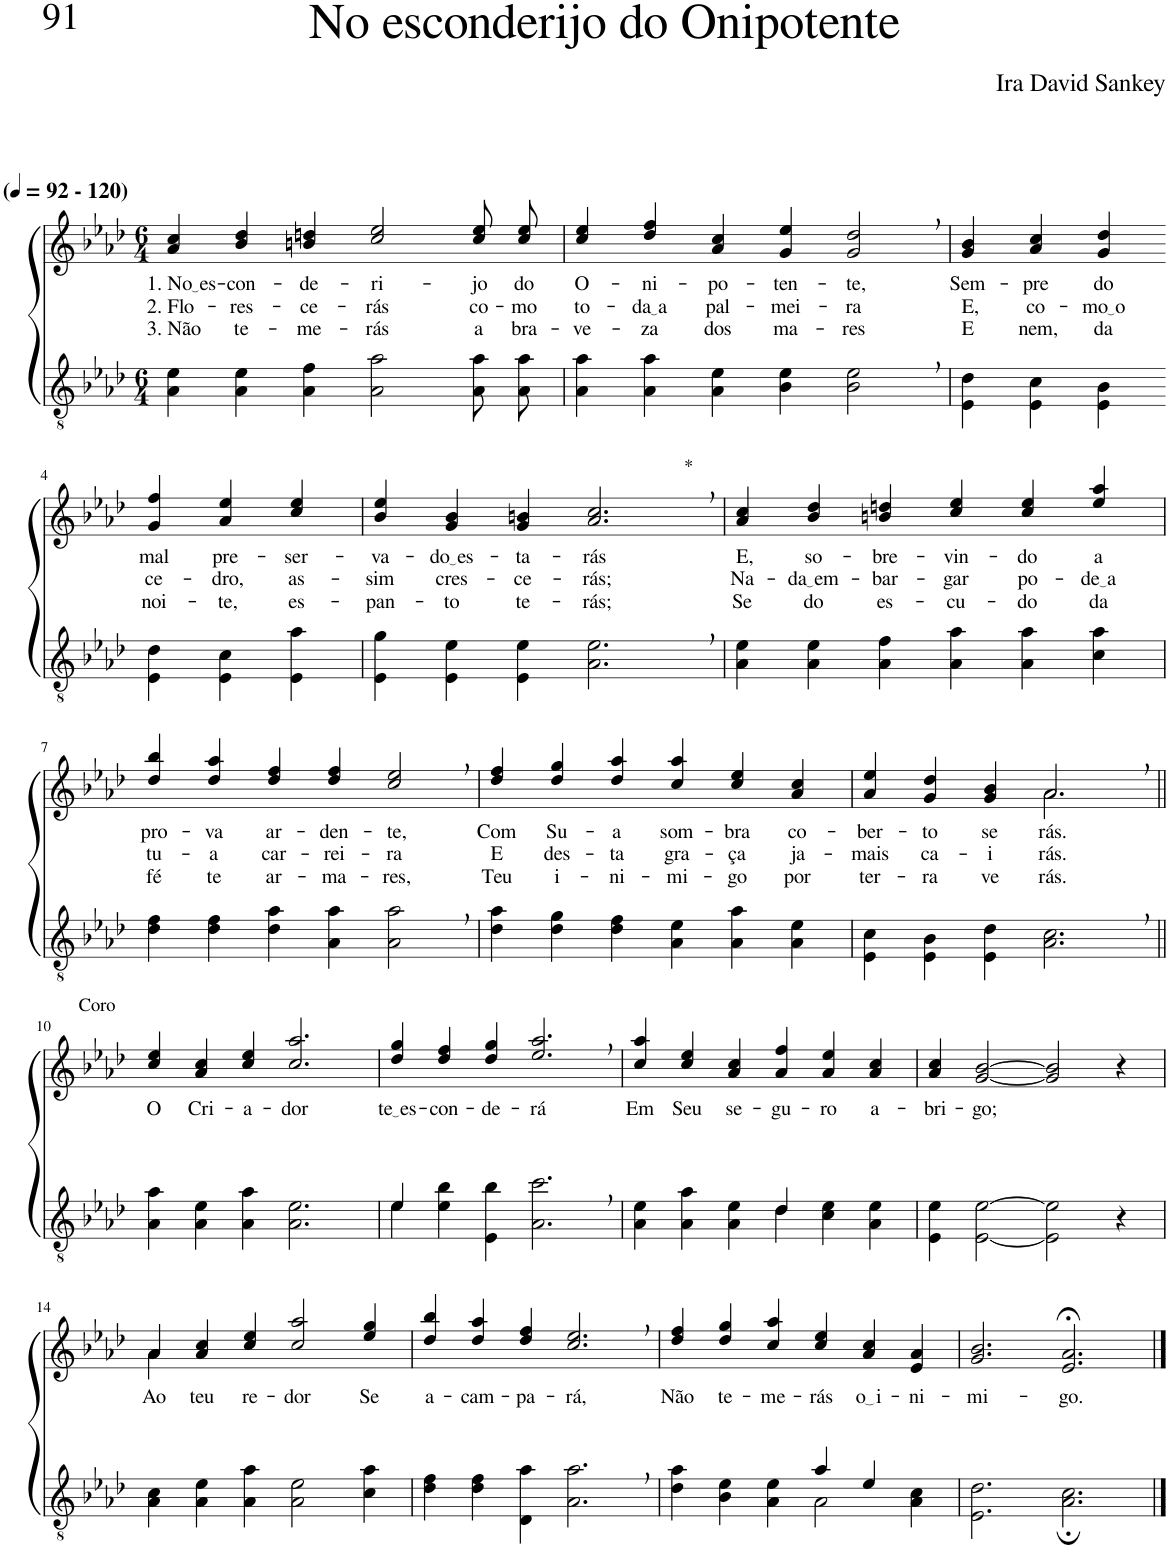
**kern	**kern	**text	**text	**text
*part2	*part1	*part1	*part1	*part1
*staff2	*staff1	*staff1	*staff1	*staff1
*I"Parte III e IV	*I"Parte I e II	*	*	*
*clefGv2	*clefG2	*	*	*
*Trd4c7	*Trd4c7	*	*	*
*k[b-e-a-d-]	*k[b-e-a-d-]	*	*	*
*M6/4	*M6/4	*	*	*
*MM92	*MM92	*	*	*
=1	=1	=1	=1	=1
!	!LO:TX:a:B:t=(	!	!	!
!	!LO:TX:a:B:t=- 120)	!	!	!
!	!	!LO:LY:b	!LO:LY:b	!LO:LY:b
4A-\ 4e-\	4a-/ 4cc/	1. No es	2. Flo-	3. Não
!	!	!LO:LY:b	!LO:LY:b	!LO:LY:b
4A-\ 4e-\	4b-/ 4dd-/	-con-	-res-	te-
!	!	!LO:LY:b	!LO:LY:b	!LO:LY:b
4A-\ 4f\	4bn/ 4ddn/	-de-	-ce-	-me-
!	!	!LO:LY:b	!LO:LY:b	!LO:LY:b
2A-\ 2a-\	2cc/ 2ee-/	-ri-	-rás	-rás
!	!	!LO:LY:b	!LO:LY:b	!LO:LY:b
8A-\ 8a-\L	8cc\ 8ee-\L	-jo	co-	a
!	!	!LO:LY:b	!LO:LY:b	!LO:LY:b
8A-\ 8a-\J	8cc\ 8ee-\J	do	-mo	bra-
=2	=2	=2	=2	=2
!	!	!LO:LY:b	!LO:LY:b	!LO:LY:b
4A-\ 4a-\	4cc/ 4ee-/	O-	to-	-ve-
!	!	!LO:LY:b	!LO:LY:b	!LO:LY:b
4A-\ 4a-\	4dd-/ 4ff/	-ni-	da a	-za
!	!	!LO:LY:b	!LO:LY:b	!LO:LY:b
4A-\ 4e-\	4a-/ 4cc/	-po-	pal-	dos
!	!	!LO:LY:b	!LO:LY:b	!LO:LY:b
4B-\ 4e-\	4g/ 4ee-/	-ten-	-mei-	ma-
!	!	!LO:LY:b	!LO:LY:b	!LO:LY:b
2B-\, 2e-\,	2g/, 2dd-/,	-te,	-ra	-res
=3	=3	=3	=3	=3
!	!	!LO:LY:b	!LO:LY:b	!LO:LY:b
4E-\ 4d-\	4g/ 4b-/	Sem-	E,	E
!	!	!LO:LY:b	!LO:LY:b	!LO:LY:b
4E-\ 4c\	4a-/ 4cc/	-pre	co-	nem,
!	!	!LO:LY:b	!LO:LY:b	!LO:LY:b
4E-\ 4B-\	4g/ 4dd-/	do	mo o	da
!!LO:LB:g=z
=4-	=4-	=4-	=4-	=4-
!	!	!LO:LY:b	!LO:LY:b	!LO:LY:b
4E-\ 4d-\	4g/ 4ff/	mal	ce-	noi-
!	!	!LO:LY:b	!LO:LY:b	!LO:LY:b
4E-\ 4c\	4a-/ 4ee-/	pre-	-dro,	-te,
!	!	!LO:LY:b	!LO:LY:b	!LO:LY:b
4E-\ 4a-\	4cc/ 4ee-/	-ser-	as-	es-
=5	=5	=5	=5	=5
!	!	!LO:LY:b	!LO:LY:b	!LO:LY:b
4E-\ 4g\	4b-/ 4ee-/	-va-	-sim	-pan-
!	!	!LO:LY:b	!LO:LY:b	!LO:LY:b
4E-\ 4e-\	4g/ 4b-/	do es	cres-	-to
!	!	!LO:LY:b	!LO:LY:b	!LO:LY:b
4E-\ 4e-\	4g/ 4bn/	-ta-	-ce-	te-
!	!LO:TX:a:t=*	!	!	!
!	!	!LO:LY:b	!LO:LY:b	!LO:LY:b
2.A-\, 2.e-\,	2.a-/, 2.cc/,	-rás	-rás;	-rás;
=6	=6	=6	=6	=6
!	!	!LO:LY:b	!LO:LY:b	!LO:LY:b
4A-\ 4e-\	4a-/ 4cc/	E,	Na-	Se
!	!	!LO:LY:b	!LO:LY:b	!LO:LY:b
4A-\ 4e-\	4b-/ 4dd-/	so-	da em	do
!	!	!LO:LY:b	!LO:LY:b	!LO:LY:b
4A-\ 4f\	4bn/ 4ddn/	-bre-	-bar-	es-
!	!	!LO:LY:b	!LO:LY:b	!LO:LY:b
4A-\ 4a-\	4cc/ 4ee-/	-vin-	-gar	-cu-
!	!	!LO:LY:b	!LO:LY:b	!LO:LY:b
4A-\ 4a-\	4cc/ 4ee-/	-do	po-	-do
!	!	!LO:LY:b	!LO:LY:b	!LO:LY:b
4c\ 4a-\	4ee-/ 4aa-/	a	de a	da
!!LO:LB:g=z
=7	=7	=7	=7	=7
!	!	!LO:LY:b	!LO:LY:b	!LO:LY:b
4d-\ 4f\	4dd-/ 4bb-/	pro-	tu-	fé
!	!	!LO:LY:b	!LO:LY:b	!LO:LY:b
4d-\ 4f\	4dd-/ 4aa-/	-va	-a	te
!	!	!LO:LY:b	!LO:LY:b	!LO:LY:b
4d-\ 4a-\	4dd-/ 4ff/	ar-	car-	ar-
!	!	!LO:LY:b	!LO:LY:b	!LO:LY:b
4A-\ 4a-\	4dd-/ 4ff/	-den-	-rei-	-ma-
!	!	!LO:LY:b	!LO:LY:b	!LO:LY:b
2A-\, 2a-\,	2cc/, 2ee-/,	-te,	-ra	-res,
=8	=8	=8	=8	=8
!	!	!LO:LY:b	!LO:LY:b	!LO:LY:b
4d-\ 4a-\	4dd-/ 4ff/	Com	E	Teu
!	!	!LO:LY:b	!LO:LY:b	!LO:LY:b
4d-\ 4g\	4dd-/ 4gg/	Su-	des-	i-
!	!	!LO:LY:b	!LO:LY:b	!LO:LY:b
4d-\ 4f\	4dd-/ 4aa-/	-a	-ta	-ni-
!	!	!LO:LY:b	!LO:LY:b	!LO:LY:b
4A-\ 4e-\	4cc/ 4aa-/	som-	gra-	-mi-
!	!	!LO:LY:b	!LO:LY:b	!LO:LY:b
4A-\ 4a-\	4cc/ 4ee-/	-bra	-ça	-go
!	!	!LO:LY:b	!LO:LY:b	!LO:LY:b
4A-\ 4e-\	4a-/ 4cc/	co-	ja-	por
=9	=9	=9	=9	=9
!	!	!LO:LY:b	!LO:LY:b	!LO:LY:b
*	*^	*	*	*
4E-\ 4c\	4a-/ 4ee-/	2.ryy	-ber-	-mais	ter-
!	!	!	!LO:LY:b	!LO:LY:b	!LO:LY:b
4E-\ 4B-\	4g/ 4dd-/	.	-to	ca-	-ra
!	!	!	!LO:LY:b	!LO:LY:b	!LO:LY:b
4E-\ 4d-\	4g/ 4b-/	.	se-	-i-	ve-
!	!	!	!LO:LY:b	!LO:LY:b	!LO:LY:b
2.A-\, 2.c\,	2.a-,/	2.a-\	-rás.	-rás.	-rás.
!!LO:LB:g=z
=10||	=10||	=10||	=10||	=10||	=10||
!	!LO:TX:a:t=Coro	!	!	!	!
!	!	!	!LO:LY:b	!	!
*	*v	*v	*	*	*
4A-\ 4a-\	4cc/ 4ee-/	O	.	.
!	!	!LO:LY:b	!	!
4A-\ 4e-\	4a-/ 4cc/	Cri-	.	.
!	!	!LO:LY:b	!	!
4A-\ 4a-\	4cc/ 4ee-/	-a-	.	.
!	!	!LO:LY:b	!	!
2.A-\ 2.e-\	2.cc/ 2.aa-/	-dor	.	.
=11	=11	=11	=11	=11
*^	*	*	*	*
!	!	!	!LO:LY:b	!	!
4e-\	4e-/	4dd-/ 4gg/	te es	.	.
!	!	!	!LO:LY:b	!	!
4e-\ 4b-\	1ryy	4dd-/ 4ff/	-con-	.	.
!	!	!	!LO:LY:b	!	!
4E-\ 4b-\	.	4dd-/ 4gg/	-de-	.	.
!	!	!	!LO:LY:b	!	!
2.A-\, 2.cc\,	.	2.ee-/, 2.aa-/,	-rá	.	.
.	4ryy	.	.	.	.
=12	=12	=12	=12	=12	=12
!	!	!	!LO:LY:b	!	!
2.ryy	4A-\ 4e-\	4cc/ 4aa-/	Em	.	.
!	!	!	!LO:LY:b	!	!
.	4A-\ 4a-\	4cc/ 4ee-/	Seu	.	.
!	!	!	!LO:LY:b	!	!
.	4A-\ 4e-\	4a-/ 4cc/	se-	.	.
!	!	!	!LO:LY:b	!	!
4d-/	4d-\	4a-/ 4ff/	-gu-	.	.
!	!	!	!LO:LY:b	!	!
2ryy	4c\ 4e-\	4a-/ 4ee-/	-ro	.	.
!	!	!	!LO:LY:b	!	!
.	4A-\ 4e-\	4a-/ 4cc/	a-	.	.
=13	=13	=13	=13	=13	=13
!	!	!	!LO:LY:b	!	!
*v	*v	*	*	*	*
4E-\ 4e-\	4a-/ 4cc/	-bri-	.	.
!	!	!LO:LY:b	!	!
[2E-\ [2e-\	[2g/ [2b-/	-go;	.	.
2E-\] 2e-\]	2g/] 2b-/]	.	.	.
4r	4r	.	.	.
!!LO:LB:g=z
=14	=14	=14	=14	=14
*	*^	*	*	*
!	!	!	!LO:LY:b	!	!
4A-\ 4c\	4a-/	4a-\	Ao	.	.
!	!	!	!LO:LY:b	!	!
4A-\ 4e-\	4a-/ 4cc/	1ryy	teu	.	.
!	!	!	!LO:LY:b	!	!
4A-\ 4a-\	4cc/ 4ee-/	.	re-	.	.
!	!	!	!LO:LY:b	!	!
2A-\ 2e-\	2cc/ 2aa-/	.	-dor	.	.
!	!	!	!LO:LY:b	!	!
4c\ 4a-\	4ee-/ 4gg/	4ryy	Se	.	.
=15	=15	=15	=15	=15	=15
!	!	!	!LO:LY:b	!	!
*	*v	*v	*	*	*
4d-\ 4f\	4dd-/ 4bb-/	a-	.	.
!	!	!LO:LY:b	!	!
4d-\ 4f\	4dd-/ 4aa-/	-cam-	.	.
!	!	!LO:LY:b	!	!
4D-\ 4a-\	4dd-/ 4ff/	-pa-	.	.
!	!	!LO:LY:b	!	!
2.A-\, 2.a-\,	2.cc/, 2.ee-/,	-rá,	.	.
=16	=16	=16	=16	=16
*^	*	*	*	*
!	!	!	!LO:LY:b	!	!
2.ryy	4d-\ 4a-\	4dd-/ 4ff/	Não	.	.
!	!	!	!LO:LY:b	!	!
.	4B-\ 4e-\	4dd-/ 4gg/	te-	.	.
!	!	!	!LO:LY:b	!	!
.	4A-\ 4e-\	4cc/ 4aa-/	-me-	.	.
!	!	!	!LO:LY:b	!	!
4a-/	2A-\	4cc/ 4ee-/	-rás	.	.
!	!	!	!LO:LY:b	!	!
4e-/	.	4a-/ 4cc/	o i	.	.
!	!	!	!LO:LY:b	!	!
4ryy	4A-\ 4c\	4e-/ 4a-/	-ni-	.	.
=17	=17	=17	=17	=17	=17
!	!	!	!LO:LY:b	!	!
*v	*v	*	*	*	*
2.E-\ 2.d-\	2.g/ 2.b-/	-mi-	.	.
!	!	!LO:LY:b	!	!
2.A-\; 2.c\;	2.e-/;< 2.a-/;<	-go.	.	.
==	==	==	==	==
*-	*-	*-	*-	*-
